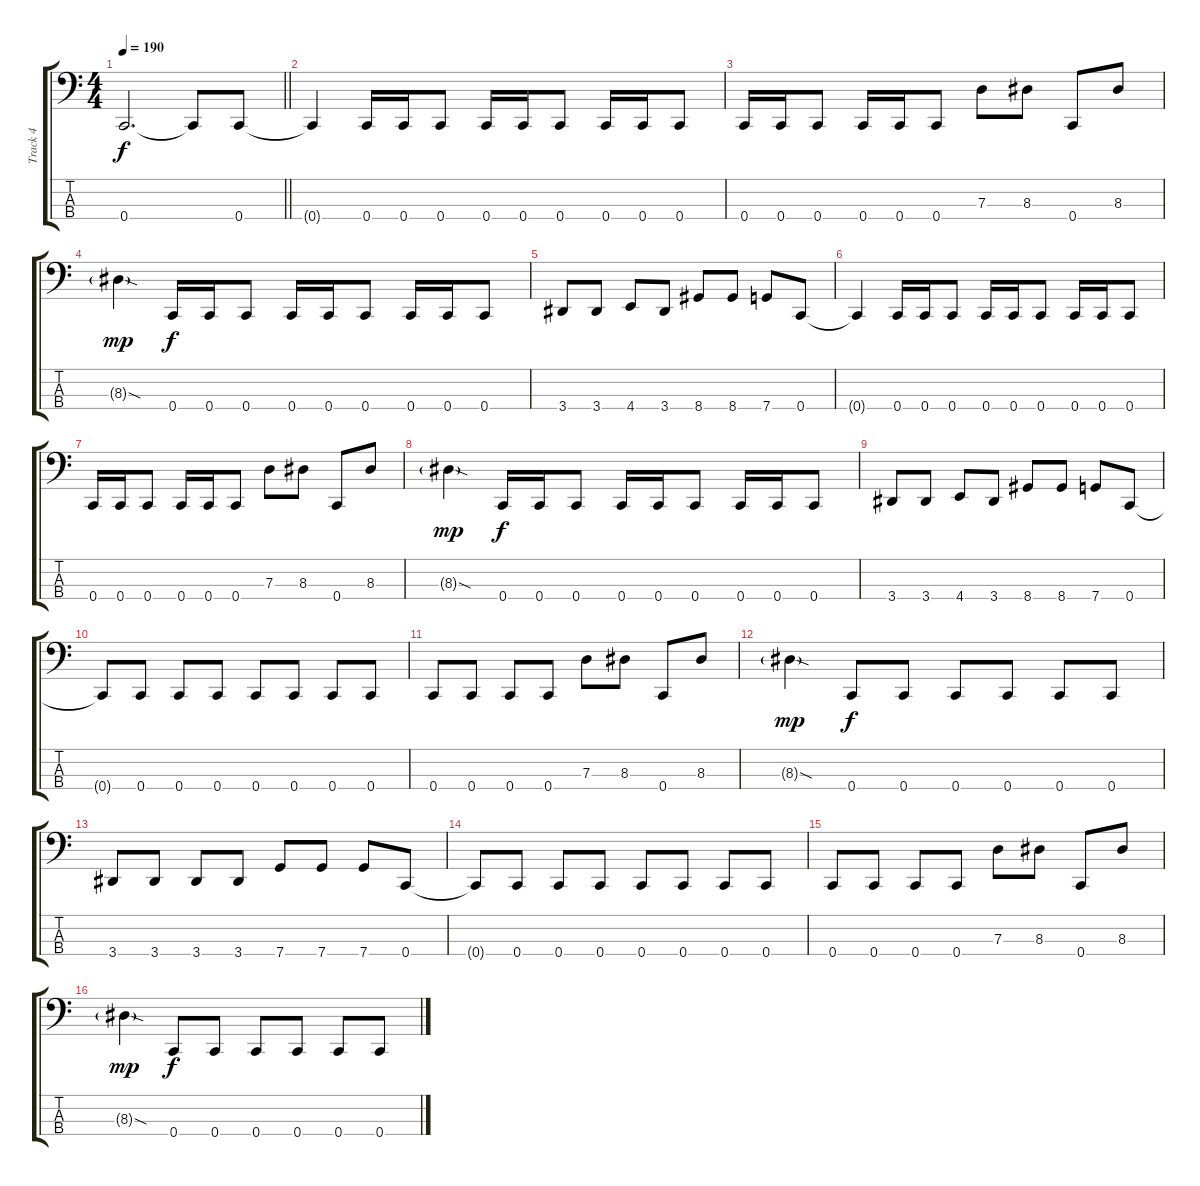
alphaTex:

\track ("Track 4" "Track 4") {instrument electricbasspick}
\staff {score tabs}
\tuning (F2 C2 G1 C1) {hide}
\ts (4 4)
\tempo 190
\clef f4
\barLineRight lightlight
\ks c
0.4{t}.2{d dy f} 0.4{t}.8 0.4.8 |
\section ("" "")
0.4{t}.4 0.4.16 0.4.16 0.4.8 0.4.16 0.4.16 0.4.8 0.4.16 0.4.16 0.4.8 |
0.4.16 0.4.16 0.4.8 0.4.16 0.4.16 0.4.8 7.3.8 8.3.8 0.4.8 8.3.8 |
8.3{sod g}.4{dy mp} 0.4.16{dy f} 0.4.16 0.4.8 0.4.16 0.4.16 0.4.8 0.4.16 0.4.16 0.4.8 |
3.4.8 3.4.8 4.4.8 3.4.8 8.4.8 8.4.8 7.4.8 0.4.8 |
0.4{t}.4 0.4.16 0.4.16 0.4.8 0.4.16 0.4.16 0.4.8 0.4.16 0.4.16 0.4.8 |
0.4.16 0.4.16 0.4.8 0.4.16 0.4.16 0.4.8 7.3.8 8.3.8 0.4.8 8.3.8 |
8.3{sod g}.4{dy mp} 0.4.16{dy f} 0.4.16 0.4.8 0.4.16 0.4.16 0.4.8 0.4.16 0.4.16 0.4.8 |
3.4.8 3.4.8 4.4.8 3.4.8 8.4.8 8.4.8 7.4.8 0.4.8 |
0.4{t}.8 0.4.8 0.4.8 0.4.8 0.4.8 0.4.8 0.4.8 0.4.8 |
0.4.8 0.4.8 0.4.8 0.4.8 7.3.8 8.3.8 0.4.8 8.3.8 |
8.3{sod g}.4{dy mp} 0.4.8{dy f} 0.4.8 0.4.8 0.4.8 0.4.8 0.4.8 |
3.4.8 3.4.8 3.4.8 3.4.8 7.4.8 7.4.8 7.4.8 0.4.8 |
0.4{t}.8 0.4.8 0.4.8 0.4.8 0.4.8 0.4.8 0.4.8 0.4.8 |
0.4.8 0.4.8 0.4.8 0.4.8 7.3.8 8.3.8 0.4.8 8.3.8 |
8.3{sod g}.4{dy mp} 0.4.8{dy f} 0.4.8 0.4.8 0.4.8 0.4.8 0.4.8
